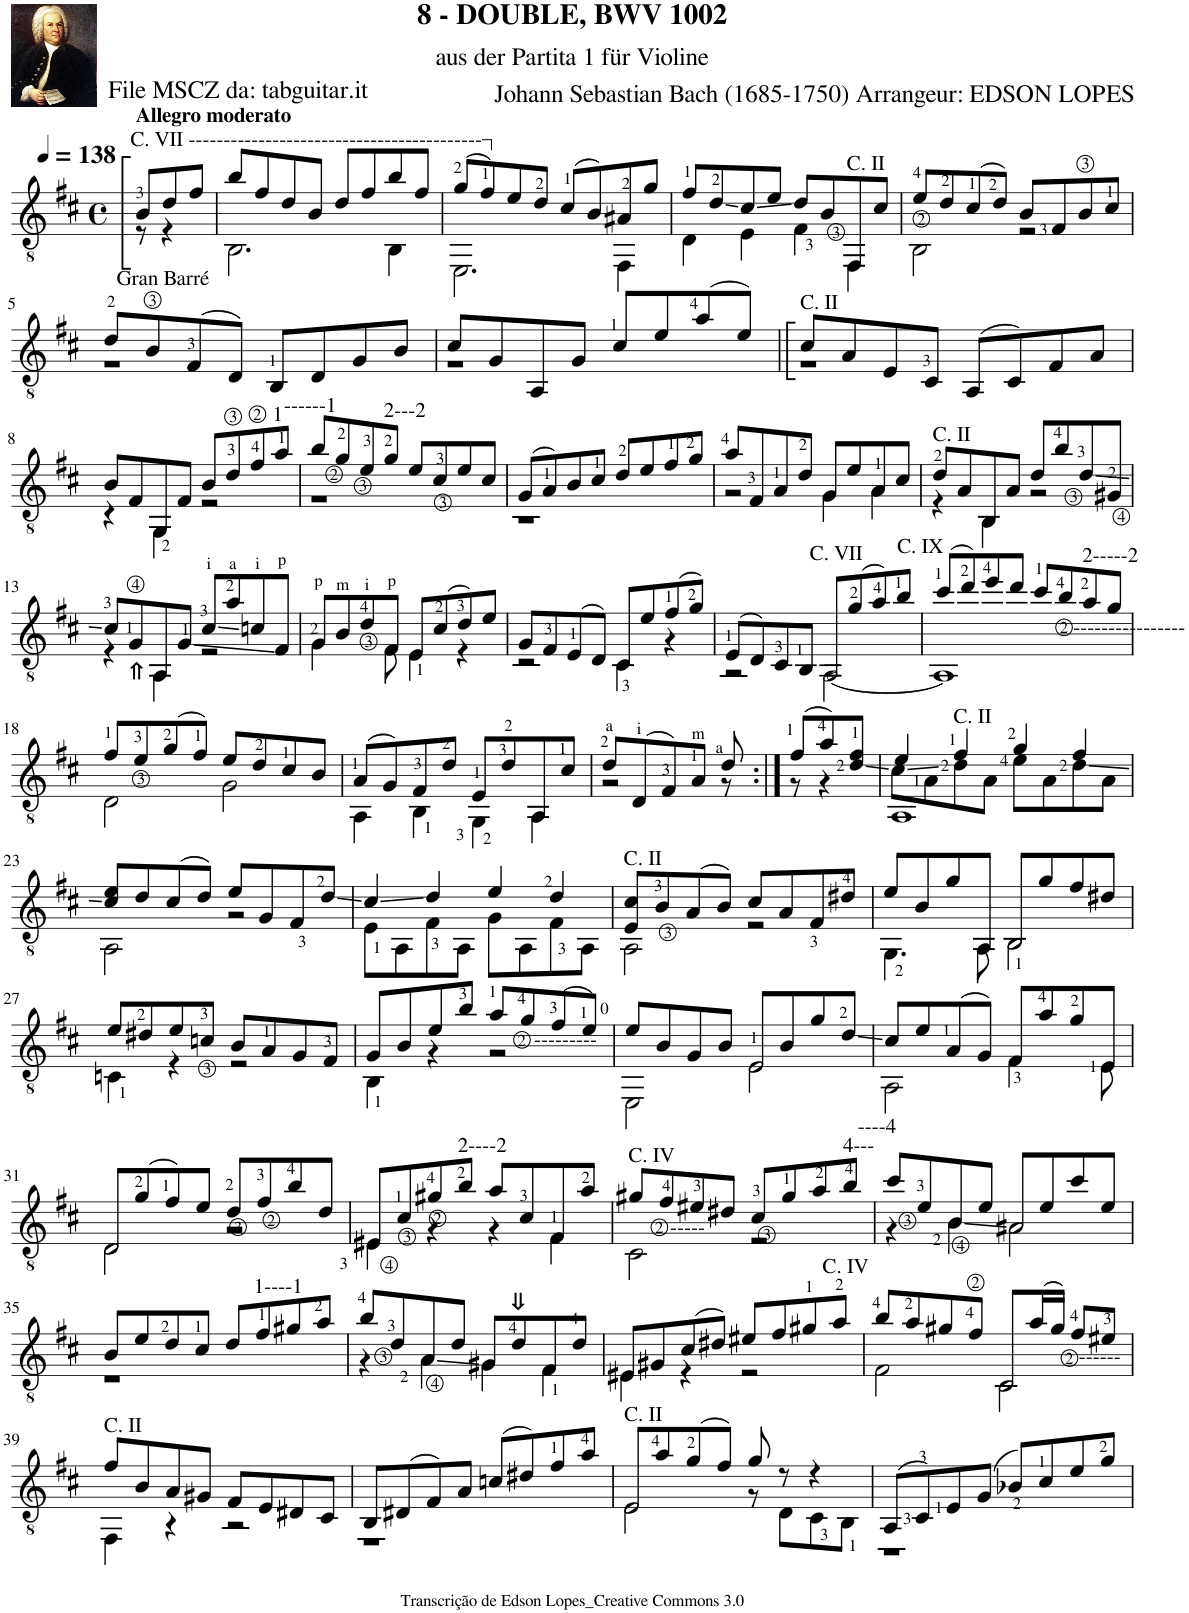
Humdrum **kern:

**kern
*part1
*staff1
*I"Guitar
*I'Guit.
*clefGv2
*k[f#c#]
*M4/4
*met(c)
*MM138
=
*^
!LO:TX:a:t=C. VII ------------------------------------------┐	!
!LO:TX:b:t=Gran Barré	!
!LO:TX:a:B:t=Allegro moderato	!
8B/L	8r
8d/	4r
8f#/J	.
=1	=1
8b/L	2.BB\
8f#/	.
8d/	.
8B/J	.
8d/L	.
8f#/	.
8b/	4BB\
8f#/J	.
=2	=2
(8g/L	2.EE\
8f#/)	.
8e/	.
8d/J	.
(8c#/L	.
8B/)	.
8A#X/	4FF#\
8g/J	.
=3	=3
8f#/L	4D\
8d/	.
8c#/	4E\
8e/J	.
8d/L	4F#\
8B/	.
!LO:TX:a:t=C. II	!
8FF#/	4FF#\
8c#/J	.
=4	=4
8e/L	2BB\
8d/	.
(8c#/	.
8d/J)	.
8B/L	2r
8F#/	.
8B/	.
8c#/J	.
!!LO:LB:g=z	!!
=5	=5
8d/L	1r
8B/	.
(8F#/	.
8D/J)	.
8BB/L	.
8D/	.
8G/	.
8B/J	.
=6	=6
8c#/L	1r
8G/	.
8AA/	.
8G/J	.
8c#/L	.
8e/	.
(8a/	.
8e/J)	.
=7	=7
!LO:TX:a:t=C. II	!
8c#/L	1r
8A/	.
8E/	.
8C#/J	.
(8AA/L	.
8C#/)	.
8F#/	.
8A/J	.
!!LO:LB:g=z	!!
=8	=8
8B/L	4r
8F#/	.
8GG/	4GG\
8F#/J	.
8B/L	2r
8d/	.
8f#/	.
!LO:TX:a:t=1	!
!LO:TX:a:t=------1	!
8a/J	.
=9	=9
8b/L	1r
8g/	.
8e/	.
!LO:TX:a:t=2---2	!
8g/J	.
8e/L	.
8c#/	.
8e/	.
8c#/J	.
=10	=10
(8G/L	1r
8A/)	.
8B/	.
8c#/J	.
8d/L	.
8e/	.
8f#/	.
8g/J	.
=11	=11
8a/L	2r
8F#/	.
8A/	.
8d/J	.
8G/L	4G\
8e/	.
8A/	4A\
8c#/J	.
=12	=12
!LO:TX:a:t=C. II	!
8d/L	4r
8A/	.
8BB/	4BB\
8A/J	.
8d/L	2r
8b/	.
8d/	.
8G#X/J	.
!!LO:LB:g=z	!!
=13	=13
8c#/L	4r
!LO:TX:b:B:t=⇑	!
8G/	.
8AA/	4AA\
8G/J	.
8c#/L	2r
8a/	.
8cn/	.
8F#/J	.
=14	=14
8G/L	4.G\
8B/	.
8d/	.
8F#/J	8F#\
8E/L	4E\
(8c#/	.
8d/)	4r
8e/J	.
=15	=15
8G/L	2r
8F#/	.
(8E/	.
8D/J)	.
8C#/L	4C#\
8e/	.
(8f#/	4r
8g/J)	.
=16	=16
(8E/L	2r
8D/)	.
8C#/	.
8BB/J	.
!LO:N:head=open	!
8AA!/L	[2AA\
!LO:TX:a:t=C. VII	!
(8g/	.
8a/)	.
8b/J	.
=17	=17
!LO:TX:a:t=C. IX	!
(8cc#/L	1AA]
8dd/)	.
8ee/	.
8dd/J	.
8cc#/L	.
!LO:TX:a:t=----------------	!
8b/	.
!LO:TX:a:t=2-----2	!
8a/	.
8g/J	.
!!LO:LB:g=z	!!
=18	=18
8f#/L	2D\
8e/	.
(8g/	.
8f#/J)	.
8e/L	2G\
8d/	.
8c#/	.
8B/J	.
=19	=19
(8A/L	4AA\
8G/)	.
8F#/	4BB\
8d/J	.
8E/L	4GG\
8d/	.
8AA/	4AA\
8c#/J	.
=20	=20
8d/L	2r
(8D/	.
8F#/)	.
8A/J	.
8d/	8r
=21:|!	=21:|!
(8f#/L	8r
8a/)	4r
8d/ 8f#/J	.
=22	=22
*	*^
4e/	8c#\L	1AA
.	8A\	.
!LO:TX:a:t=C. II	!	!
4f#/	8d\	.
.	8A\J	.
4g/	8e\L	.
.	8A\	.
4f#/	8d\	.
.	8A\J	.
*	*v	*v
!!LO:LB:g=z
=23	=23
8c#/ 8e/L	2AA\
8d/	.
(8c#/	.
8d/J)	.
8e/L	2r
8G/	.
8F#/	.
8d/J	.
=24	=24
4c#/	8E\L
.	8AA\
4d/	8F#\
.	8AA\J
4e/	8G\L
.	8AA\
4d/	8F#\
.	8AA\J
=25	=25
!LO:TX:a:t=C. II	!
8E/ 8c#/L	2AA\
8B/	.
(8A/	.
8B/J)	.
8c#/L	2r
8A/	.
8F#/	.
8d#X/J	.
=26	=26
8e/L	4.GG\
8B/	.
8g/	.
8AA/J	8AA\
!LO:N:head=open	!
8BB/L	2BB\
8g/	.
8f#/	.
8d#X/J	.
!!LO:LB:g=z	!!
=27	=27
8e/L	4Cn\
8d#X/	.
8e/	4r
8cn/J	.
8B/L	2r
8A/	.
8G/	.
8F#/J	.
=28	=28
8G/L	4BB\
8B/	.
8e/	4r
8b/J	.
8a/L	2r
!LO:TX:a:t=---------	!
8g/	.
(8f#/	.
8e/J)	.
=29	=29
8e/L	2EE\
8B/	.
8G/	.
8B/J	.
!LO:N:head=open	!
8E/L	2E\
8B/	.
8g/	.
8d/J	.
=30	=30
8c#/L	2AA\
8e/	.
(8A/	.
8G/J)	.
8F#/L	4.F#\
8a/	.
8g/	.
8E/J	8E\
!!LO:LB:g=z	!!
=31	=31
!LO:N:head=open	!
8D/L	2D\
(8g/	.
8f#/)	.
8e/J	.
8d/L	2r
8f#/	.
8b/	.
8d/J	.
=32	=32
8E#X/L	4E#\
8c#/	.
8g#X/	4r
!LO:TX:a:t=2----2	!
8b/J	.
8a/L	4r
8c#/	.
8F#/	4F#\
8a/J	.
=33	=33
!LO:TX:a:t=C. IV	!
8g#X/L	2C#\
!LO:TX:a:t=-----	!
8f#/	.
8e#X/	.
8d#X/J	.
8c#/L	2r
8g#/	.
8a/	.
!LO:TX:a:t=4---	!
8b/J	.
=34	=34
!LO:TX:a:t=----4	!
8cc#/L	4r
8e/	.
8B/	4B\
8e/J	.
!LO:N:head=open	!
8A#X/L	2A#\
8e/	.
8cc#/	.
8e/J	.
!!LO:LB:g=z	!!
=35	=35
8B/L	1r
8e/	.
8d/	.
8c#/J	.
8d/L	.
!LO:TX:a:t=1----1	!
8f#/	.
8g#X/	.
8a/J	.
=36	=36
8b/L	4r
8d/	.
8A/	4A\
8d/J	.
8G#X/L	4G#\
!LO:TX:a:B:t=⇓	!
8d/	.
8F#/	4F#\
8d/J	.
=37	=37
8E#X/L	4E#\
8G#X/	.
(8c#/	4r
8d#X/J)	.
8e#X/L	2r
8f#/	.
8g#X/	.
8a/J	.
=38	=38
!LO:TX:a:t=C. IV	!
8b/L	2F#\
8a/	.
8g#X/	.
8f#/J	.
!LO:N:head=open	!
8C#/L	2C#\
(16a/L	.
16g#/JJ)	.
!LO:TX:a:t=------	!
8f#/L	.
8e#X/J	.
!!LO:LB:g=z	!!
=39	=39
!LO:TX:a:t=C. II	!
8f#/L	4FF#\
8B/	.
8A/	4r
8G#X/J	.
8F#/L	2r
8E/	.
8D#X/	.
8C#/J	.
=40	=40
8BB/L	1r
(8D#X/	.
8F#/)	.
8A/J	.
(8cn/L	.
8d#X/)	.
8f#/	.
8a/J	.
=41	=41
!LO:TX:a:t=C. II	!
!LO:N:head=open	!
8E/L	2E\
8a/	.
(8g/	.
8f#/J)	.
8g/	8r
8r	8D\L
4r	8C#\
.	8BB\J
=42	=42
(8AA/L	1r
8C#/)	.
8E/	.
(8G/J	.
8B-X/L)	.
8c#/	.
8e/	.
8g/J	.
*v	*v
=
*-
